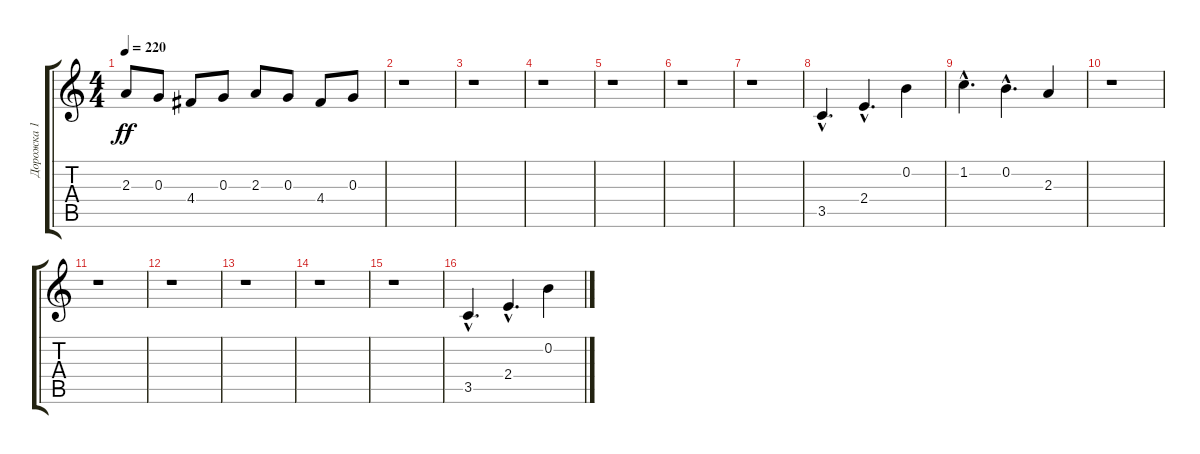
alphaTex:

\track ("Дорожка 1" "Дорожка 1") {instrument overdrivenguitar}
\staff {score tabs}
\tuning (E4 B3 G3 D3 A2 E2) {hide}
\ts (4 4)
\tempo 220
\clef g2
\ks c
2.3.8{dy ff} 0.3.8 4.4.8 0.3.8 2.3.8 0.3.8 4.4.8 0.3.8 |
r.1 |
r.1 |
r.1 |
r.1 |
r.1 |
r.1 |
3.5{hac}.4{d} 2.4{hac}.4{d} 0.2.4 |
1.2{hac}.4{d} 0.2{hac}.4{d} 2.3.4 |
r.1 |
r.1 |
r.1 |
r.1 |
r.1 |
r.1 |
3.5{hac}.4{d} 2.4{hac}.4{d} 0.2.4
